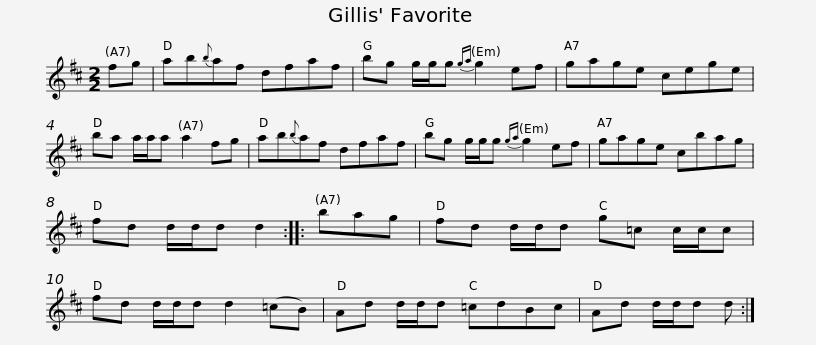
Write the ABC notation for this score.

X:1
L:1/8
M:2/2
I:linebreak $
K:D
V:1 treble
V:1
 fg | ab{b}af dfaf | bg g/g/g{ga} g2 ef | gage cege | ba a/a/a a2 fg |$ %5
 ab{b}af dfaf | bg g/g/g{ga} g2 ef | gage cbag | fd d/d/d d2 :: bag |$ %10
 fd d/d/d g=c c/c/c | fd d/d/d d2 (=cB) | Ad d/d/d =cdBc | Ad d/d/d d :| %14
